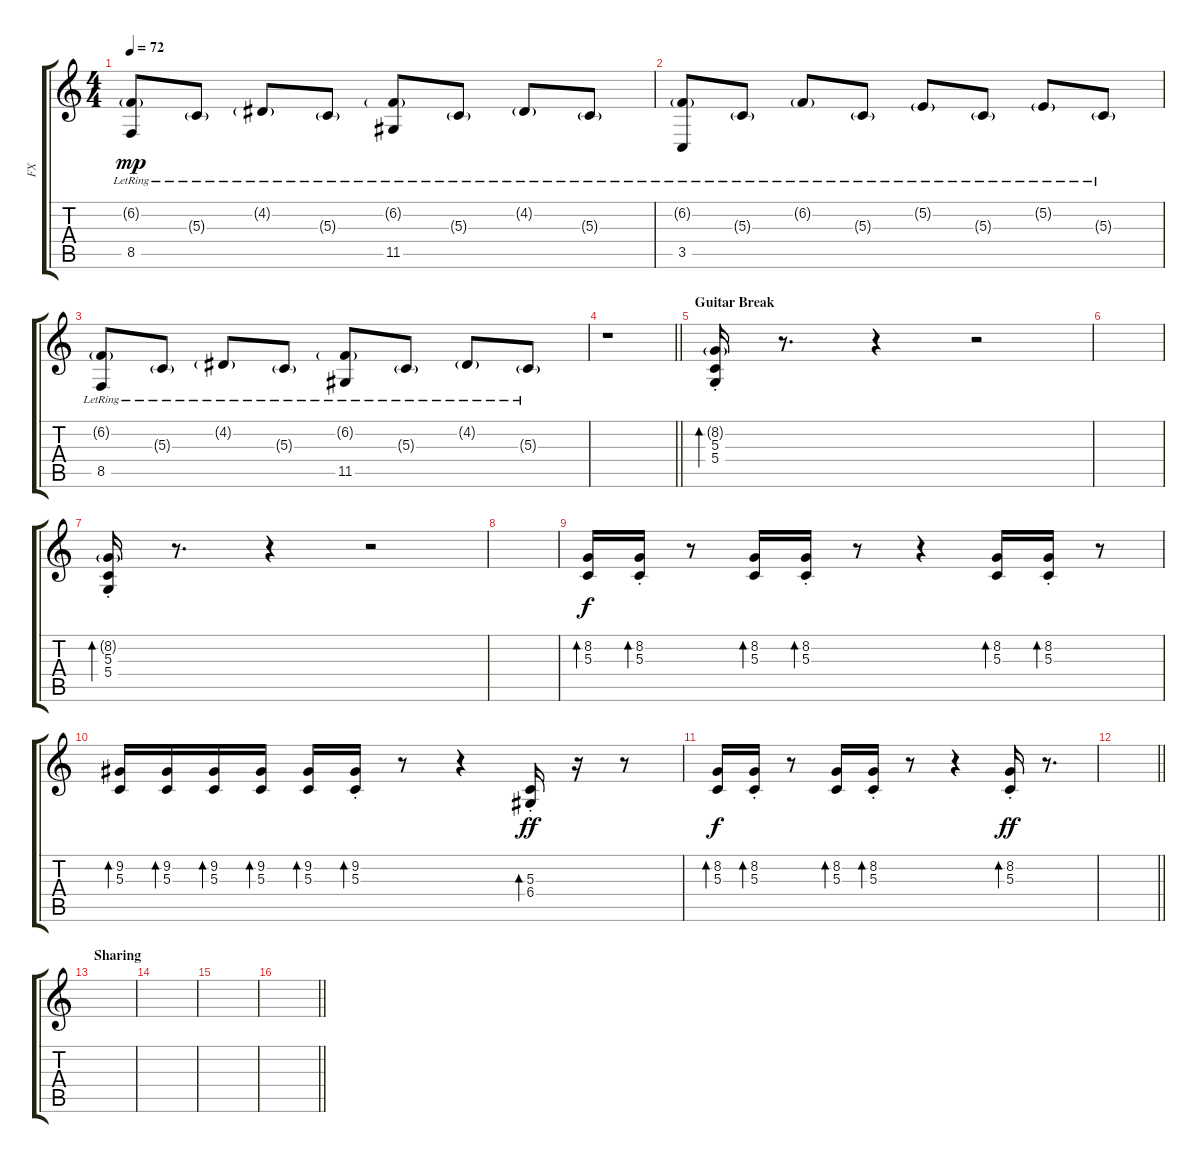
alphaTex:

\track ("FX" "FX") {instrument tremolostrings}
\staff {score tabs}
\tuning (E4 B3 G3 D3 A2 E2) {hide}
\ts (4 4)
\tempo 72
\clef g2
\ks c
(6.2{g lr} 8.5{lr}).8{dy mp} 5.3{g lr}.8 4.2{g lr}.8 5.3{g lr}.8 (6.2{g lr} 11.5{lr}).8 5.3{g lr}.8 4.2{g lr}.8 5.3{g lr}.8 |
(6.2{g lr} 3.5{lr}).8 5.3{g lr}.8 6.2{g lr}.8 5.3{g lr}.8 5.2{g lr}.8 5.3{g lr}.8 5.2{g lr}.8 5.3{g lr}.8 |
(6.2{g lr} 8.5{lr}).8 5.3{g lr}.8 4.2{g lr}.8 5.3{g lr}.8 (6.2{g lr} 11.5{lr}).8 5.3{g lr}.8 4.2{g lr}.8 5.3{g lr}.8 |
\barLineRight lightlight
r.1 |
\section ("" "Guitar Break")
(8.2{g} 5.3{st} 5.4{st}).16{bd 30} r.8{d} r.4 r.2 |
|
(8.2{g} 5.3{st} 5.4{st}).16{bd 30} r.8{d} r.4 r.2 |
|
(8.2 5.3).16{bd 30 dy f} (8.2{st} 5.3{st}).16{bd 30} r.8 (8.2 5.3).16{bd 30} (8.2{st} 5.3{st}).16{bd 30} r.8 r.4 (8.2 5.3).16{bd 30} (8.2{st} 5.3{st}).16{bd 30} r.8 |
(9.2 5.3).16{bd 30} (9.2 5.3).16{bd 30} (9.2 5.3).16{bd 30} (9.2 5.3).16{bd 30} (9.2 5.3).16{bd 30} (9.2{st} 5.3{st}).16{bd 30} r.8 r.4 (5.3{st} 6.4{st}).16{bd 30 dy ff} r.16 r.8 |
(8.2 5.3).16{bd 30 dy f} (8.2{st} 5.3{st}).16{bd 30} r.8 (8.2 5.3).16{bd 30} (8.2{st} 5.3{st}).16{bd 30} r.8 r.4 (8.2{st} 5.3{st}).16{bd 30 dy ff} r.8{d} |
\barLineRight lightlight
|
\section ("" "Sharing")
|
|
|
\barLineRight lightlight
